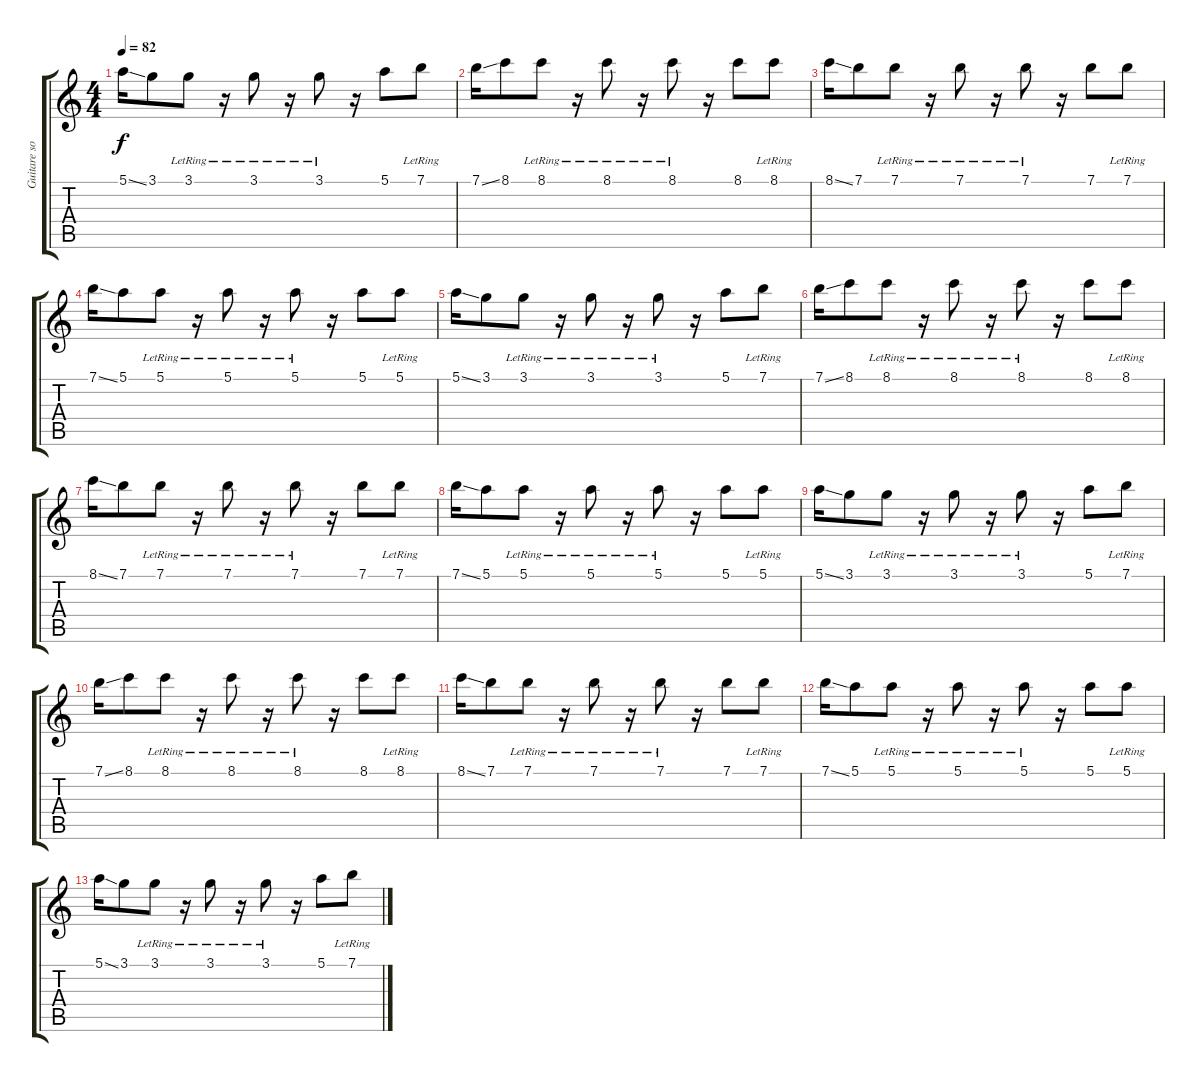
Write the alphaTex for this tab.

\track ("Guitare solo 1" "Guitare so") {instrument electricguitarjazz}
\staff {score tabs}
\tuning (E4 B3 G3 D3 A2 E2) {hide}
\ts (4 4)
\tempo 82
\clef g2
\ks c
5.1{ss}.16{dy f} 3.1.8 3.1{lr}.8 r.16 3.1{lr}.8 r.16 3.1{lr}.8 r.16 5.1.8 7.1{lr}.8 |
7.1{ss}.16 8.1.8 8.1{lr}.8 r.16 8.1{lr}.8 r.16 8.1{lr}.8 r.16 8.1.8 8.1{lr}.8 |
8.1{ss}.16 7.1.8 7.1{lr}.8 r.16 7.1{lr}.8 r.16 7.1{lr}.8 r.16 7.1.8 7.1{lr}.8 |
7.1{ss}.16 5.1.8 5.1{lr}.8 r.16 5.1{lr}.8 r.16 5.1{lr}.8 r.16 5.1.8 5.1{lr}.8 |
5.1{ss}.16 3.1.8 3.1{lr}.8 r.16 3.1{lr}.8 r.16 3.1{lr}.8 r.16 5.1.8 7.1{lr}.8 |
7.1{ss}.16 8.1.8 8.1{lr}.8 r.16 8.1{lr}.8 r.16 8.1{lr}.8 r.16 8.1.8 8.1{lr}.8 |
8.1{ss}.16{volume 15} 7.1.8{volume 15} 7.1{lr}.8{volume 15} r.16 7.1{lr}.8{volume 14} r.16 7.1{lr}.8{volume 14} r.16 7.1.8{volume 14} 7.1{lr}.8{volume 14} |
7.1{ss}.16{volume 13} 5.1.8{volume 13} 5.1{lr}.8{volume 13} r.16 5.1{lr}.8{volume 13} r.16 5.1{lr}.8{volume 12} r.16 5.1.8{volume 12} 5.1{lr}.8{volume 12} |
5.1{ss}.16{volume 11} 3.1.8{volume 11} 3.1{lr}.8{volume 11} r.16 3.1{lr}.8{volume 11} r.16 3.1{lr}.8{volume 10} r.16 5.1.8{volume 10} 7.1{lr}.8{volume 10} |
7.1{ss}.16{volume 9} 8.1.8{volume 9} 8.1{lr}.8{volume 9} r.16 8.1{lr}.8{volume 9} r.16 8.1{lr}.8{volume 9} r.16 8.1.8{volume 8} 8.1{lr}.8{volume 8} |
8.1{ss}.16{volume 8} 7.1.8{volume 8} 7.1{lr}.8{volume 8} r.16 7.1{lr}.8{volume 8} r.16 7.1{lr}.8{volume 7} r.16 7.1.8{volume 7} 7.1{lr}.8{volume 7} |
7.1{ss}.16{volume 7} 5.1.8{volume 7} 5.1{lr}.8{volume 6} r.16 5.1{lr}.8{volume 6} r.16 5.1{lr}.8{volume 5} r.16 5.1.8{volume 5} 5.1{lr}.8{volume 5} |
5.1{ss}.16{volume 4} 3.1.8{volume 4} 3.1{lr}.8{volume 4} r.16 3.1{lr}.8{volume 4} r.16 3.1{lr}.8{volume 4} r.16 5.1.8{volume 3} 7.1{lr}.8{volume 3}
